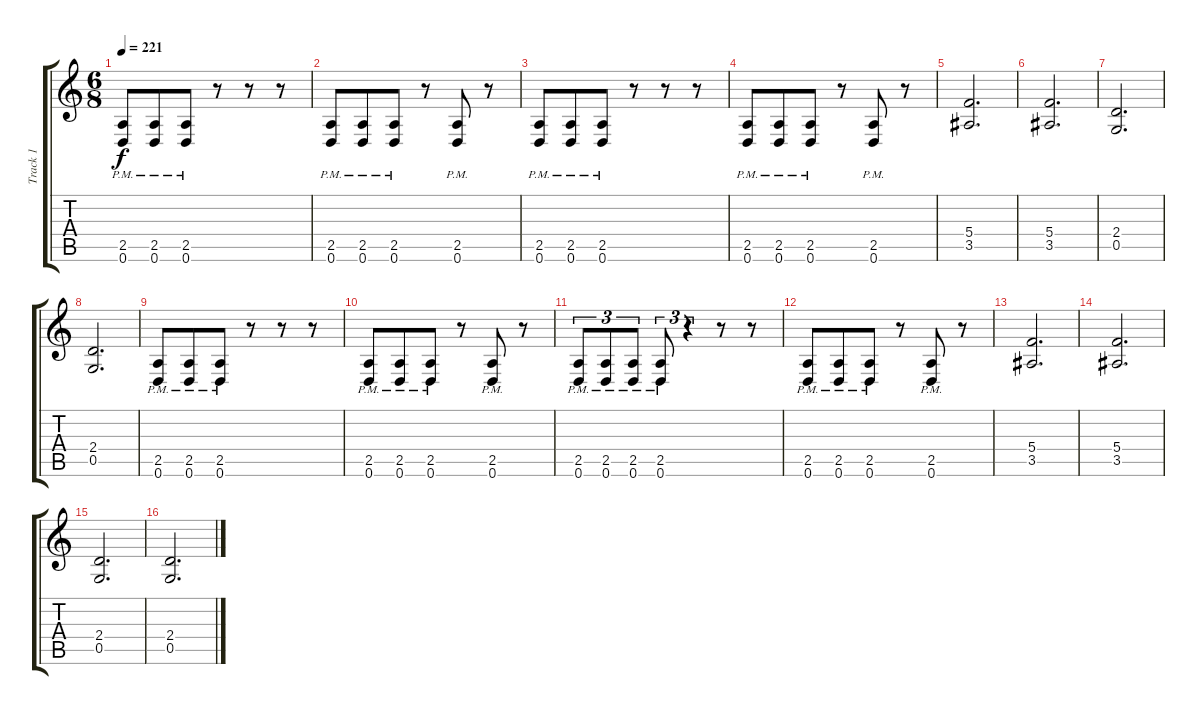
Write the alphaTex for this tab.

\track ("Track 1" "Track 1") {instrument distortionguitar}
\staff {score tabs}
\tuning (D4 A3 F3 C3 G2 D2) {hide}
\ts (6 8)
\tempo 221
\clef g2
\ks c
(2.5{pm} 0.6{pm}).8{dy f} (2.5{pm} 0.6{pm}).8 (2.5{pm} 0.6{pm}).8 r.8 r.8 r.8 |
(2.5{pm} 0.6{pm}).8 (2.5{pm} 0.6{pm}).8 (2.5{pm} 0.6{pm}).8 r.8 (2.5{pm} 0.6{pm}).8 r.8 |
(2.5{pm} 0.6{pm}).8 (2.5{pm} 0.6{pm}).8 (2.5{pm} 0.6{pm}).8 r.8 r.8 r.8 |
(2.5{pm} 0.6{pm}).8 (2.5{pm} 0.6{pm}).8 (2.5{pm} 0.6{pm}).8 r.8 (2.5{pm} 0.6{pm}).8 r.8 |
(5.4 3.5).2{d} |
(5.4 3.5).2{d} |
(2.4 0.5).2{d} |
(2.4 0.5).2{d} |
(2.5{pm} 0.6{pm}).8{volume 13} (2.5{pm} 0.6{pm}).8 (2.5{pm} 0.6{pm}).8 r.8 r.8 r.8 |
(2.5{pm} 0.6{pm}).8 (2.5{pm} 0.6{pm}).8 (2.5{pm} 0.6{pm}).8 r.8 (2.5{pm} 0.6{pm}).8 r.8 |
(2.5{pm} 0.6{pm}).8{tu (3 2)} (2.5 0.6{pm}).8{tu (3 2)} (2.5 0.6{pm}).8{tu (3 2)} (2.5 0.6{pm}).8{tu (3 2)} r.4{tu (3 2)} r.8 r.8 |
(2.5{pm} 0.6{pm}).8 (2.5{pm} 0.6{pm}).8 (2.5{pm} 0.6{pm}).8 r.8 (2.5{pm} 0.6{pm}).8 r.8 |
(5.4 3.5).2{d} |
(5.4 3.5).2{d} |
(2.4 0.5).2{d} |
(2.4 0.5).2{d}
